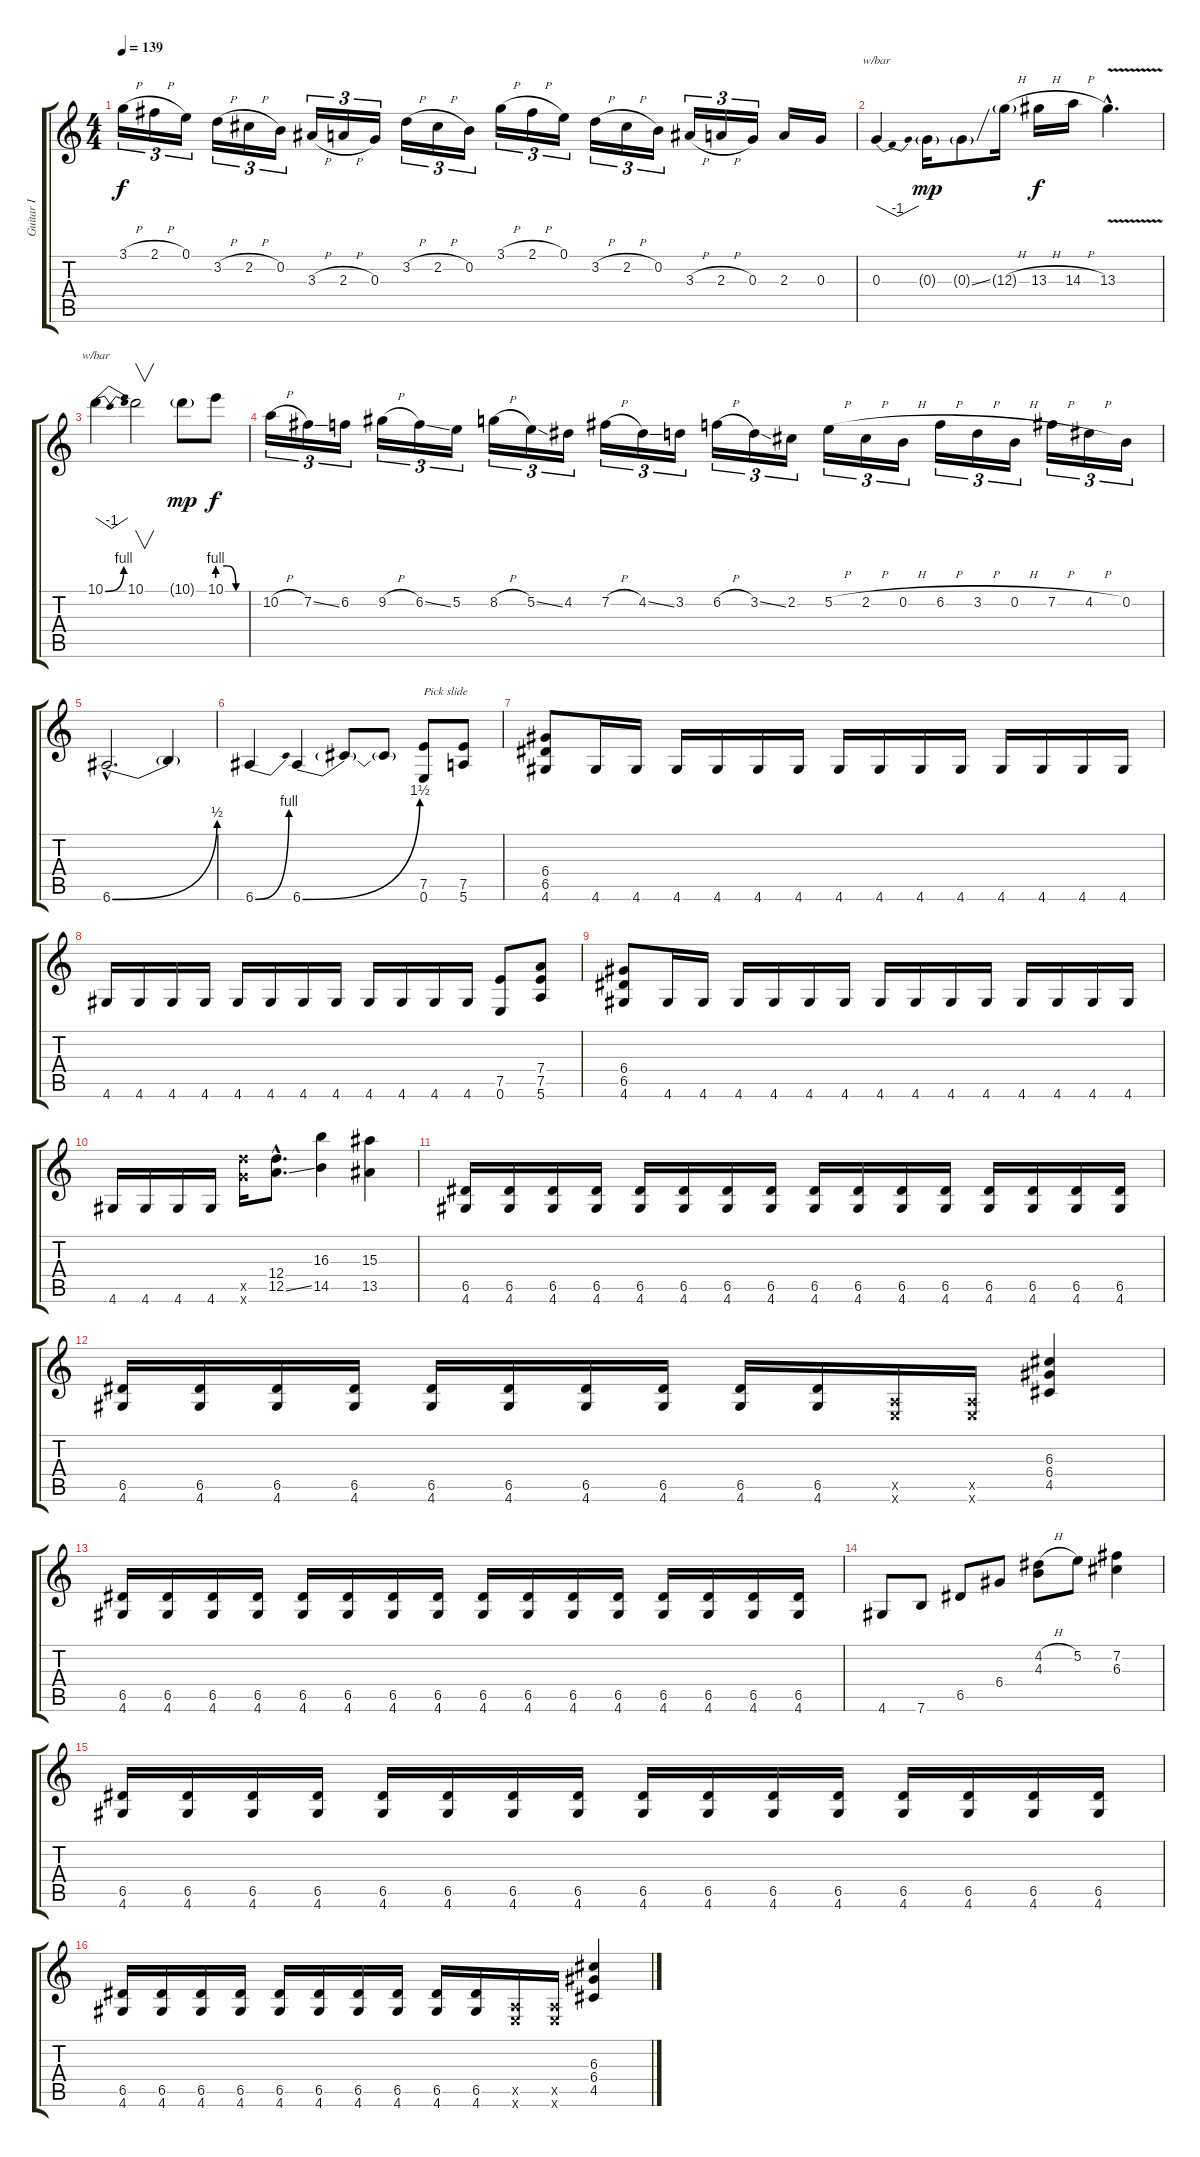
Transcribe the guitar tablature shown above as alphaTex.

\track ("Guitar I" "Guitar I") {instrument overdrivenguitar}
\staff {score tabs}
\tuning (E4 B3 G3 D3 A2 E2) {hide}
\ts (4 4)
\tempo 139
\clef g2
\ks c
3.1{h}.16{tu (3 2) dy f} 2.1{h}.16{tu (3 2)} 0.1.16{tu (3 2)} 3.2{h}.16{tu (3 2)} 2.2{h}.16{tu (3 2)} 0.2.16{tu (3 2)} 3.3{h}.16{tu (3 2)} 2.3{h}.16{tu (3 2)} 0.3.16{tu (3 2)} 3.2{h}.16{tu (3 2)} 2.2{h}.16{tu (3 2)} 0.2.16{tu (3 2)} 3.1{h}.16{tu (3 2)} 2.1{h}.16{tu (3 2)} 0.1.16{tu (3 2)} 3.2{h}.16{tu (3 2)} 2.2{h}.16{tu (3 2)} 0.2.16{tu (3 2)} 3.3{h}.16{tu (3 2)} 2.3{h}.16{tu (3 2)} 0.3.16{tu (3 2)} 2.3.16 0.3.16 |
0.3.4{tbe (dip default 0 0 30 -4 60 0)} 0.3{g}.16{dy mp} 0.3{ss g}.8 12.3{h g}.16 13.3{h}.16{dy f} 14.3{h}.16 13.3{v hac}.4{d} |
10.1{be (bend 0 0 60 4)}.4{tbe (dip default 0 0 30 -4 60 0)} 10.1.2{v} 10.1{g}.8{dy mp} 10.1{be (custom 0 4 20 4 40 0 60 0)}.8{dy f} |
10.2{h}.16{tu (3 2)} 7.2{ss}.16{tu (3 2)} 6.2.16{tu (3 2)} 9.2{h}.16{tu (3 2)} 6.2{ss}.16{tu (3 2)} 5.2.16{tu (3 2)} 8.2{h}.16{tu (3 2)} 5.2{ss}.16{tu (3 2)} 4.2.16{tu (3 2)} 7.2{h}.16{tu (3 2)} 4.2{ss}.16{tu (3 2)} 3.2.16{tu (3 2)} 6.2{h}.16{tu (3 2)} 3.2{ss}.16{tu (3 2)} 2.2.16{tu (3 2)} 5.2{h}.16{tu (3 2)} 2.2{h}.16{tu (3 2)} 0.2{h}.16{tu (3 2)} 6.2{h}.16{tu (3 2)} 3.2{h}.16{tu (3 2)} 0.2{h}.16{tu (3 2)} 7.2{h}.16{tu (3 2)} 4.2{h}.16{tu (3 2)} 0.2.16{tu (3 2)} |
6.6{be (bend 0 0 60 2) hac}.2{d} 6.6{t}.4 |
6.6{be (bend 0 0 60 4)}.4 6.6{be (bend 0 0 60 6)}.4 6.6{t}.8 6.6{t}.8 (7.5 0.6).8{txt "Pick slide"} (7.5 5.6).8 |
(6.4 6.5 4.6).8 4.6.16 4.6.16 4.6.16 4.6.16 4.6.16 4.6.16 4.6.16 4.6.16 4.6.16 4.6.16 4.6.16 4.6.16 4.6.16 4.6.16 |
4.6.16 4.6.16 4.6.16 4.6.16 4.6.16 4.6.16 4.6.16 4.6.16 4.6.16 4.6.16 4.6.16 4.6.16 (7.5 0.6).8 (7.4 7.5 5.6).8 |
(6.4 6.5 4.6).8 4.6.16 4.6.16 4.6.16 4.6.16 4.6.16 4.6.16 4.6.16 4.6.16 4.6.16 4.6.16 4.6.16 4.6.16 4.6.16 4.6.16 |
4.6.16 4.6.16 4.6.16 4.6.16 (17.5{x} 15.6{x}).16 (12.4{hac} 12.5{ss hac}).8{d} (16.3 14.5).4 (15.3 13.5).4 |
(6.5 4.6).16 (6.5 4.6).16 (6.5 4.6).16 (6.5 4.6).16 (6.5 4.6).16 (6.5 4.6).16 (6.5 4.6).16 (6.5 4.6).16 (6.5 4.6).16 (6.5 4.6).16 (6.5 4.6).16 (6.5 4.6).16 (6.5 4.6).16 (6.5 4.6).16 (6.5 4.6).16 (6.5 4.6).16 |
(6.5 4.6).16 (6.5 4.6).16 (6.5 4.6).16 (6.5 4.6).16 (6.5 4.6).16 (6.5 4.6).16 (6.5 4.6).16 (6.5 4.6).16 (6.5 4.6).16 (6.5 4.6).16 (0.5{x} 0.6{x}).16 (0.5{x} 0.6{x}).16 (6.3 6.4 4.5).4 |
(6.5 4.6).16 (6.5 4.6).16 (6.5 4.6).16 (6.5 4.6).16 (6.5 4.6).16 (6.5 4.6).16 (6.5 4.6).16 (6.5 4.6).16 (6.5 4.6).16 (6.5 4.6).16 (6.5 4.6).16 (6.5 4.6).16 (6.5 4.6).16 (6.5 4.6).16 (6.5 4.6).16 (6.5 4.6).16 |
4.6.8 7.6.8 6.5.8 6.4.8 (4.2{h} 4.3).8 5.2.8 (7.2 6.3).4 |
(6.5 4.6).16 (6.5 4.6).16 (6.5 4.6).16 (6.5 4.6).16 (6.5 4.6).16 (6.5 4.6).16 (6.5 4.6).16 (6.5 4.6).16 (6.5 4.6).16 (6.5 4.6).16 (6.5 4.6).16 (6.5 4.6).16 (6.5 4.6).16 (6.5 4.6).16 (6.5 4.6).16 (6.5 4.6).16 |
(6.5 4.6).16 (6.5 4.6).16 (6.5 4.6).16 (6.5 4.6).16 (6.5 4.6).16 (6.5 4.6).16 (6.5 4.6).16 (6.5 4.6).16 (6.5 4.6).16 (6.5 4.6).16 (0.5{x} 0.6{x}).16 (0.5{x} 0.6{x}).16 (6.3 6.4 4.5).4
